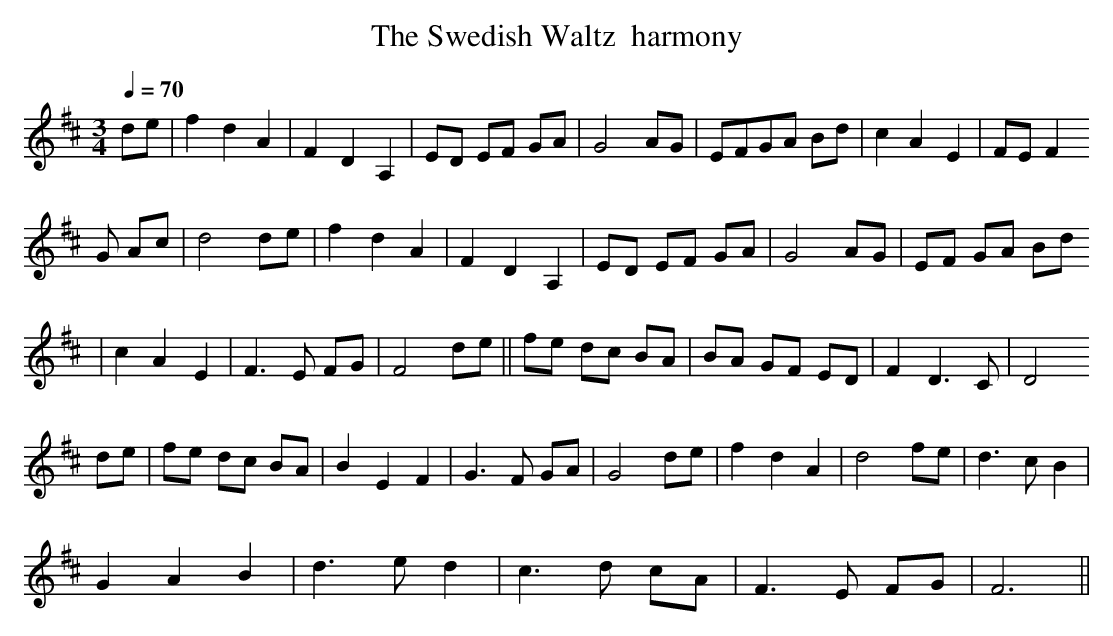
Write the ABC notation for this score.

X:1
T: Swedish Waltz  harmony, The
M: 3/4
L: 1/4
Q: 70
K: D
d/e/| f d A | F D A,| E/D/ E/F/ G/A/| G2 A/G/|E/F/G/A/ B/d/|c A E|F/E/ F
/G/ A/c/| d2 d/e/| f d A| F D A,| E/D/ E/F/ G/A/| G2 A/G/|E/F/ G/A/ B/d/
| c A E| F> E F/G/| F2 d/e/|| f/e/ d/c/ B/A/| B/A/ G/F/ E/D/| F D> C| D2
 d/e/|f/e/ d/c/ B/A/|B  E F| G> F G/A/| G2 d/e/| f d A| d2 f/e/| d> c B|
 G A B| d>e d| c>d c/A/| F>E F/G/| F3||
